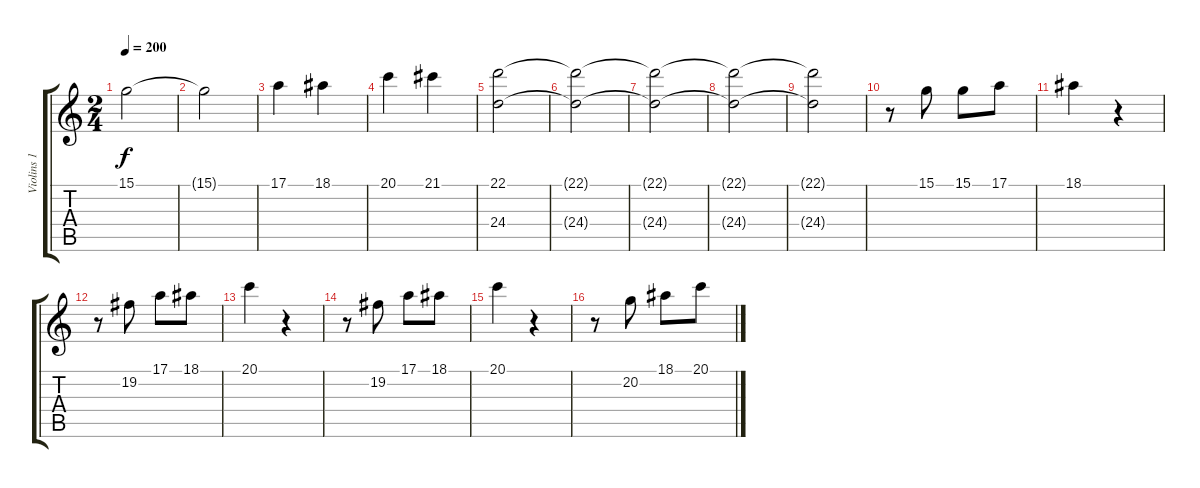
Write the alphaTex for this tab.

\track ("Violins 1" "Violins 1") {instrument stringensemble1}
\staff {score tabs}
\tuning (E4 B3 G3 D3 A2 E2) {hide}
\ts (2 4)
\tempo 200
\clef g2
\ks c
15.1.2{dy f} |
15.1{t}.2 |
17.1.4 18.1.4 |
20.1.4 21.1.4 |
(22.1 24.4).2 |
(22.1{t} 24.4{t}).2 |
(22.1{t} 24.4{t}).2 |
(22.1{t} 24.4{t}).2 |
(22.1{t} 24.4{t}).2 |
r.8 15.1.8 15.1.8 17.1.8 |
18.1.4 r.4 |
r.8 19.2.8 17.1.8 18.1.8 |
20.1.4 r.4 |
r.8 19.2.8 17.1.8 18.1.8 |
20.1.4 r.4 |
r.8 20.2.8 18.1.8 20.1.8
